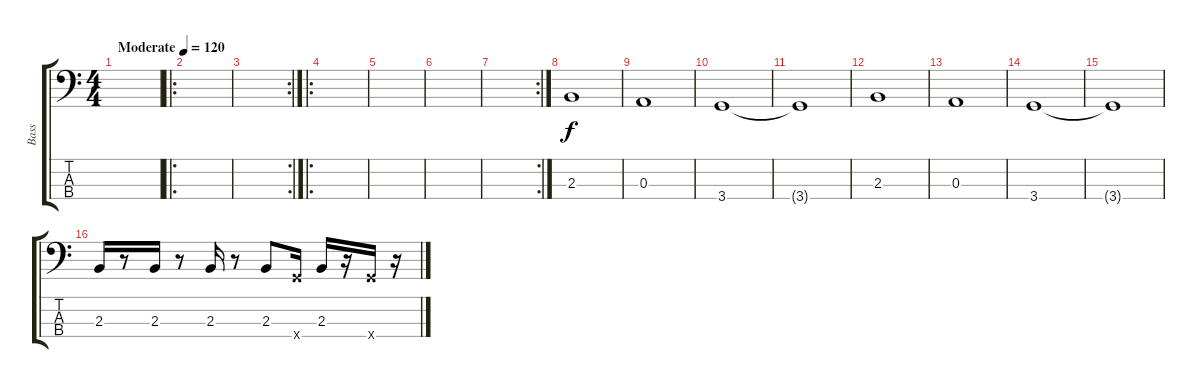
\track ("Bass" "Bass") {instrument electricbassfinger}
\staff {score tabs}
\tuning (G2 D2 A1 E1) {hide}
\ts (4 4)
\tempo (120 "Moderate")
\clef f4
\ks c
|
\ro
|
\rc 2
|
\ro
|
|
|
\rc 2
|
2.3.1 |
0.3.1 |
3.4.1 |
3.4{t}.1 |
2.3.1 |
0.3.1 |
3.4.1 |
3.4{t}.1 |
2.3.16 r.8 2.3.16 r.8 2.3.16 r.8 2.3.8 3.4{x}.16 2.3.16 r.16 3.4{x}.16 r.16
